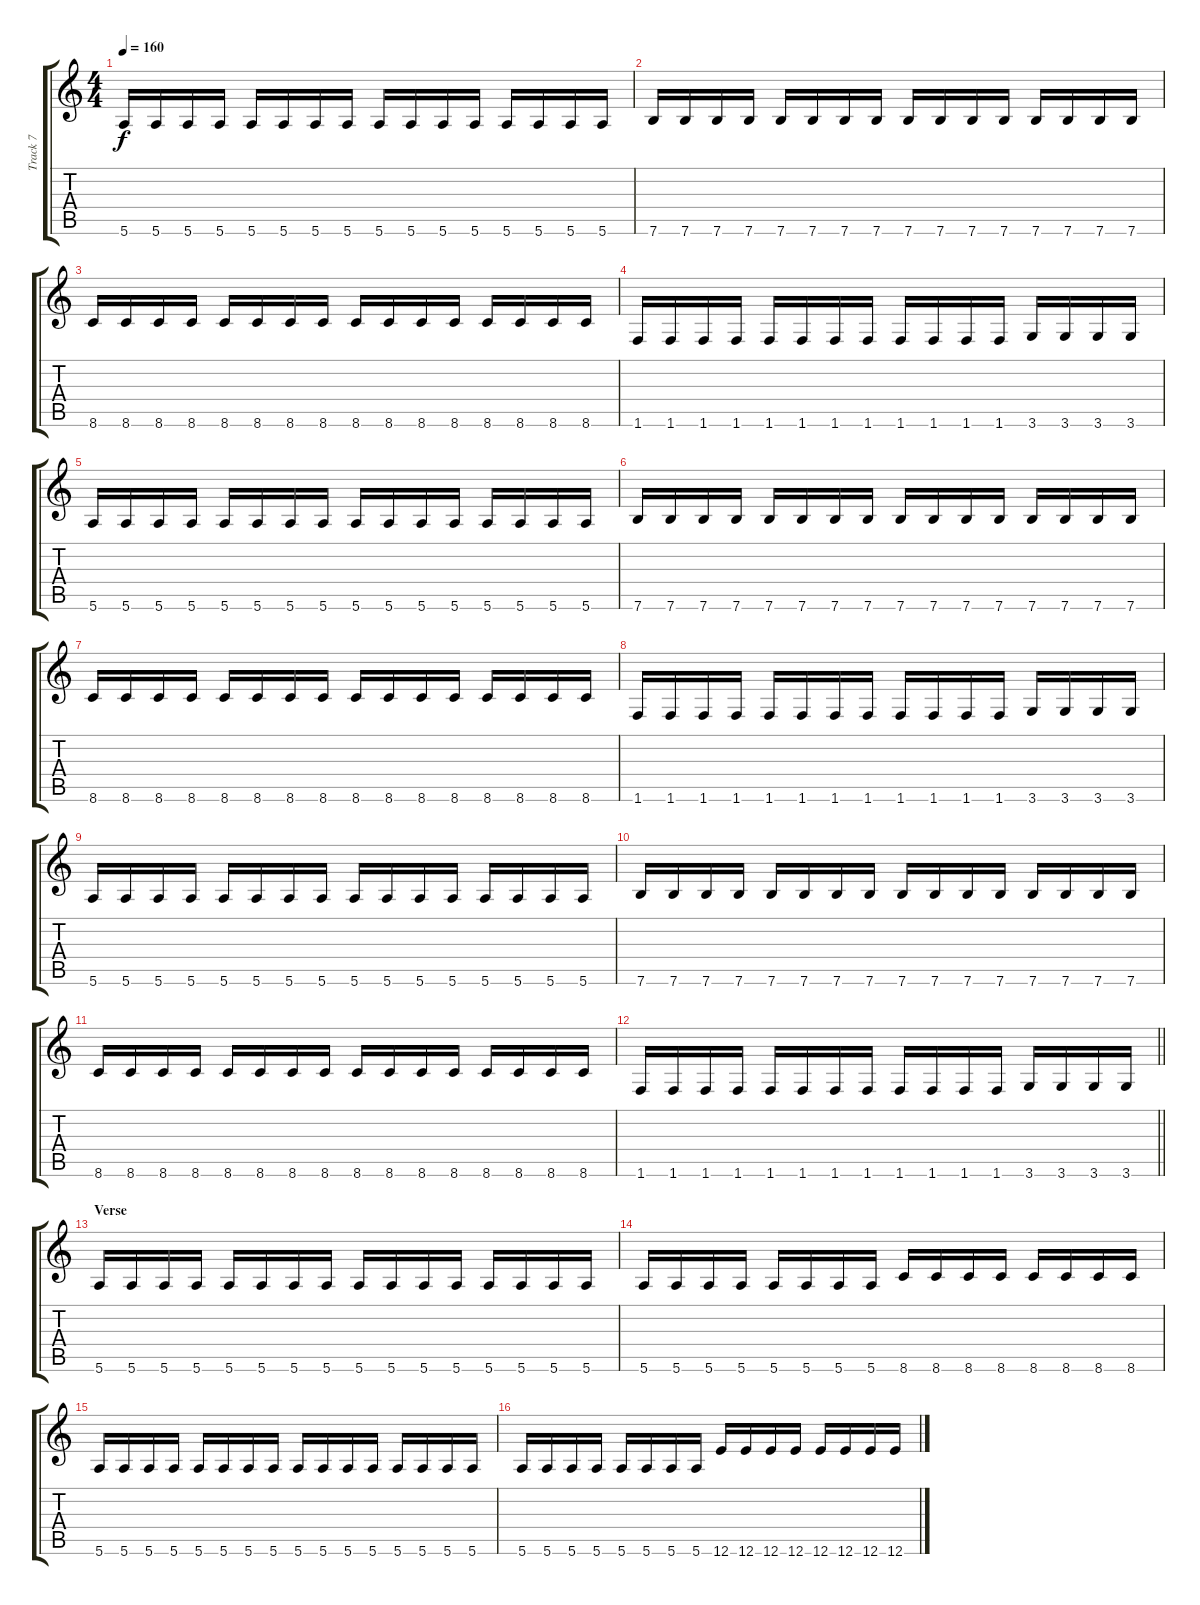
\track ("Track 7" "Track 7") {instrument distortionguitar}
\staff {score tabs}
\tuning (E4 B3 G3 D3 A2 E2) {hide}
\ts (4 4)
\tempo 160
\clef g2
\ks c
5.6.16{dy f} 5.6.16 5.6.16 5.6.16 5.6.16 5.6.16 5.6.16 5.6.16 5.6.16 5.6.16 5.6.16 5.6.16 5.6.16 5.6.16 5.6.16 5.6.16 |
7.6.16 7.6.16 7.6.16 7.6.16 7.6.16 7.6.16 7.6.16 7.6.16 7.6.16 7.6.16 7.6.16 7.6.16 7.6.16 7.6.16 7.6.16 7.6.16 |
8.6.16 8.6.16 8.6.16 8.6.16 8.6.16 8.6.16 8.6.16 8.6.16 8.6.16 8.6.16 8.6.16 8.6.16 8.6.16 8.6.16 8.6.16 8.6.16 |
1.6.16 1.6.16 1.6.16 1.6.16 1.6.16 1.6.16 1.6.16 1.6.16 1.6.16 1.6.16 1.6.16 1.6.16 3.6.16 3.6.16 3.6.16 3.6.16 |
5.6.16 5.6.16 5.6.16 5.6.16 5.6.16 5.6.16 5.6.16 5.6.16 5.6.16 5.6.16 5.6.16 5.6.16 5.6.16 5.6.16 5.6.16 5.6.16 |
7.6.16 7.6.16 7.6.16 7.6.16 7.6.16 7.6.16 7.6.16 7.6.16 7.6.16 7.6.16 7.6.16 7.6.16 7.6.16 7.6.16 7.6.16 7.6.16 |
8.6.16 8.6.16 8.6.16 8.6.16 8.6.16 8.6.16 8.6.16 8.6.16 8.6.16 8.6.16 8.6.16 8.6.16 8.6.16 8.6.16 8.6.16 8.6.16 |
1.6.16 1.6.16 1.6.16 1.6.16 1.6.16 1.6.16 1.6.16 1.6.16 1.6.16 1.6.16 1.6.16 1.6.16 3.6.16 3.6.16 3.6.16 3.6.16 |
5.6.16 5.6.16 5.6.16 5.6.16 5.6.16 5.6.16 5.6.16 5.6.16 5.6.16 5.6.16 5.6.16 5.6.16 5.6.16 5.6.16 5.6.16 5.6.16 |
7.6.16 7.6.16 7.6.16 7.6.16 7.6.16 7.6.16 7.6.16 7.6.16 7.6.16 7.6.16 7.6.16 7.6.16 7.6.16 7.6.16 7.6.16 7.6.16 |
8.6.16 8.6.16 8.6.16 8.6.16 8.6.16 8.6.16 8.6.16 8.6.16 8.6.16 8.6.16 8.6.16 8.6.16 8.6.16 8.6.16 8.6.16 8.6.16 |
\barLineRight lightlight
1.6.16 1.6.16 1.6.16 1.6.16 1.6.16 1.6.16 1.6.16 1.6.16 1.6.16 1.6.16 1.6.16 1.6.16 3.6.16 3.6.16 3.6.16 3.6.16 |
\section ("" "Verse")
5.6.16 5.6.16 5.6.16 5.6.16 5.6.16 5.6.16 5.6.16 5.6.16 5.6.16 5.6.16 5.6.16 5.6.16 5.6.16 5.6.16 5.6.16 5.6.16 |
5.6.16 5.6.16 5.6.16 5.6.16 5.6.16 5.6.16 5.6.16 5.6.16 8.6.16 8.6.16 8.6.16 8.6.16 8.6.16 8.6.16 8.6.16 8.6.16 |
5.6.16 5.6.16 5.6.16 5.6.16 5.6.16 5.6.16 5.6.16 5.6.16 5.6.16 5.6.16 5.6.16 5.6.16 5.6.16 5.6.16 5.6.16 5.6.16 |
5.6.16 5.6.16 5.6.16 5.6.16 5.6.16 5.6.16 5.6.16 5.6.16 12.6.16 12.6.16 12.6.16 12.6.16 12.6.16 12.6.16 12.6.16 12.6.16
